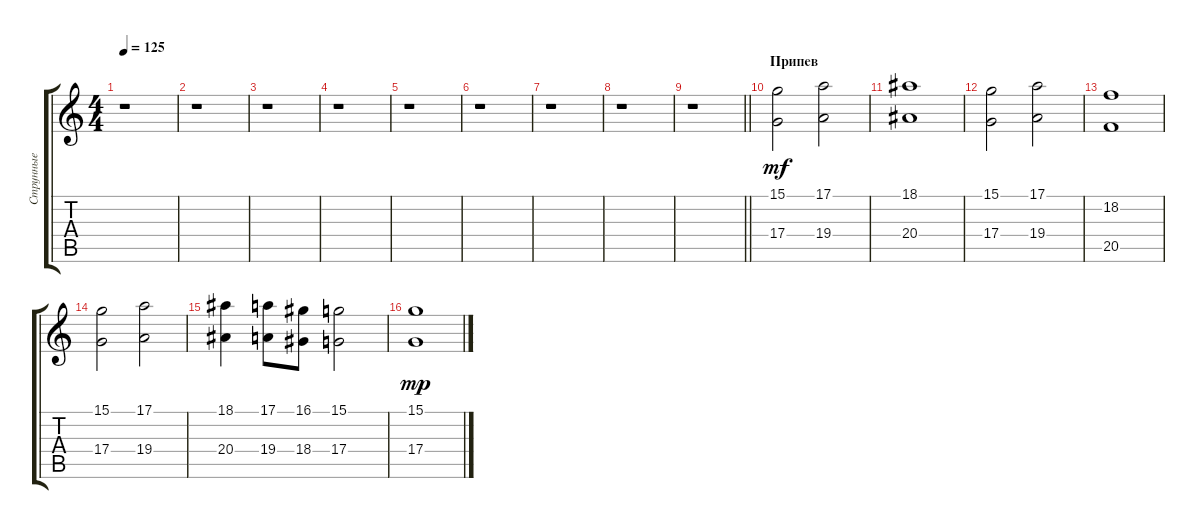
\track ("Струнные" "Струнные") {instrument stringensemble1}
\staff {score tabs}
\tuning (E4 B3 G3 D3 A2 E2) {hide}
\ts (4 4)
\tempo 125
\clef g2
\ks c
r.1{dy mf} |
r.1 |
r.1 |
r.1 |
r.1 |
r.1 |
r.1 |
r.1 |
\barLineRight lightlight
r.1 |
\section ("" "Припев")
(15.1 17.4).2 (17.1 19.4).2 |
(18.1 20.4).1 |
(15.1 17.4).2 (17.1 19.4).2 |
(18.2 20.5).1 |
(15.1 17.4).2 (17.1 19.4).2 |
(18.1 20.4).4 (17.1 19.4).8 (16.1 18.4).8 (15.1 17.4).2 |
(15.1 17.4).1{dy mp}
